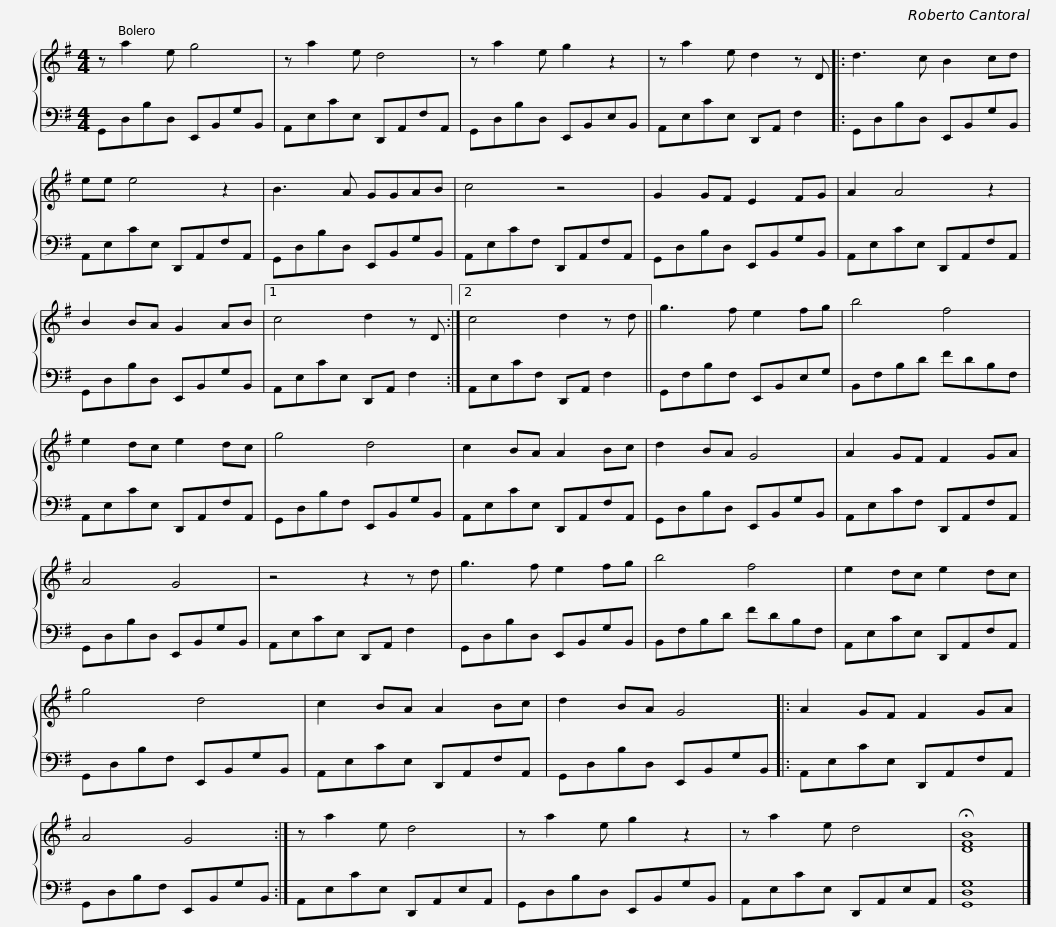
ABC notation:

X:1
%%score { 1 | 2 }
L:1/8
M:4/4
I:linebreak $
K:G
V:1 treble
V:2 bass
V:1
 z a2 e g4 | z a2 e d4 | z a2 e g2 z2 | z a2 e d2 z D |: d3 c B2 cd |$ %5
 ee e4 z2 | B3 A GGAB | c4 z4 | G2 GF E2 FG | A2 A4 z2 |$ %10
 B2 BA G2 AB |1 c4 d2 z D :|2 c4 d2 z d || g3 f e2 fg | b4 f4 |$ %15
 e2 dc e2 dc | g4 d4 | c2 BA A2 Bc | d2 BA G4 | A2 GF F2 GA |$ %20
 A4 G4 | z4 z2 z d | g3 f e2 fg | b4 f4 | e2 dc e2 dc |$ %25
 g4 d4 | c2 BA A2 Bc | d2 BA G4 |: A2 GF F2 GA | A4 G4 :|$ %30
 z a2 e d4 | z a2 e g2 z2 | z a2 e d4 | !fermata![DFB]8 |] %34
V:2
 G,,D,B,D, E,,B,,G,B,, | A,,E,CE, D,,A,,F,A,, | G,,D,B,D, E,,B,,E,B,, | A,,E,CE, D,,A,, F,2 |: G,,D,B,D, E,,B,,G,B,, |$ %5
 A,,E,CE, D,,A,,F,A,, | G,,D,B,D, E,,B,,G,B,, | A,,E,CF, D,,A,,F,A,, | G,,D,B,D, E,,B,,G,B,, | A,,E,CE, D,,A,,F,A,, |$ %10
 G,,D,B,D, E,,B,,G,B,, |1 A,,E,CE, D,,A,, F,2 :|2 A,,E,CF, D,,A,, F,2 || G,,F,B,F, E,,B,,E,G, | B,,F,B,D FDB,F, |$ %15
 A,,E,CE, D,,A,,F,A,, | G,,D,B,F, E,,B,,G,B,, | A,,E,CE, D,,A,,F,A,, | G,,D,B,D, E,,B,,G,B,, | A,,E,CF, D,,A,,F,A,, |$ %20
 G,,D,B,D, E,,B,,G,B,, | A,,E,CE, D,,A,, F,2 | G,,D,B,D, E,,B,,G,B,, | B,,F,B,D FDB,F, | A,,E,CE, D,,A,,F,A,, |$ %25
 G,,D,B,F, E,,B,,G,B,, | A,,E,CE, D,,A,,F,A,, | G,,D,B,D, E,,B,,G,B,, |: A,,E,CE, D,,A,,F,A,, | G,,D,B,F, E,,B,,G,B,, :|$ %30
 A,,E,CE, D,,A,,E,A,, | G,,D,B,D, E,,B,,G,B,, | A,,E,CE, D,,A,,E,A,, | [G,,D,G,]8 |] %34
